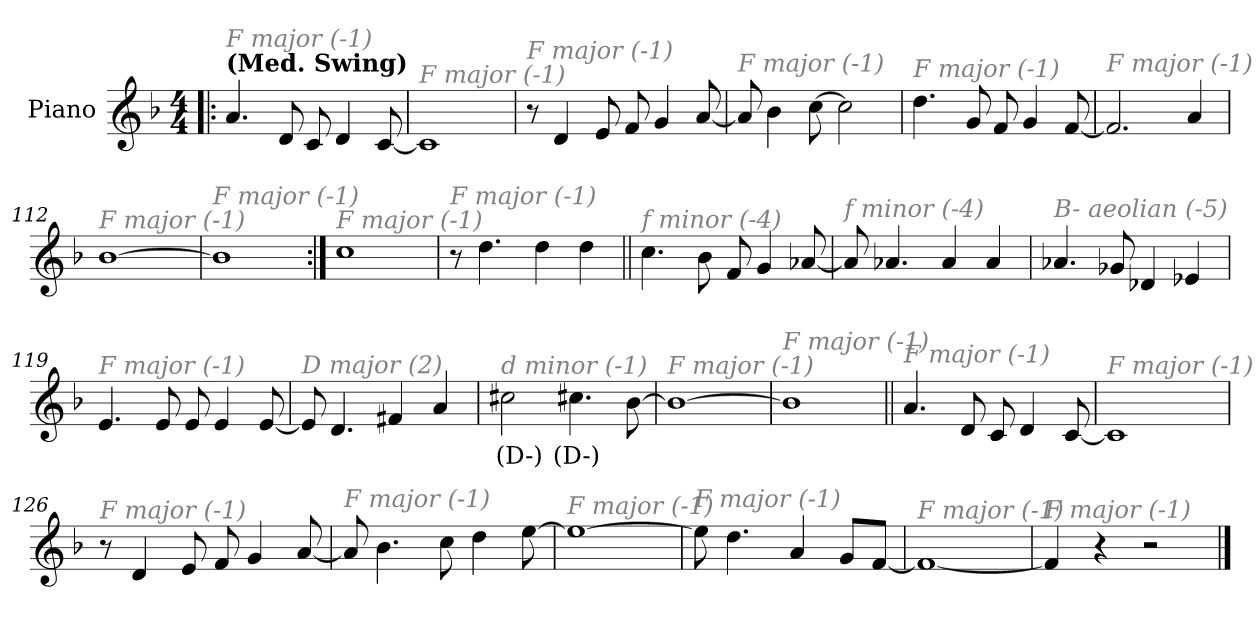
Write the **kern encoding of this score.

**kern	**text
*part1	*part1
*staff1	*staff1
*I"Piano	*
*I'Pno.	*
*clefG2	*
*k[b-]	*
*M4/4	*
*MM120	*
=1!|:	=1!|:
!LO:TX:a:B:t=(Med. Swing)	!
!LO:TX:i:color=#808080:t=F major (-1)	!
4.a/	.
8d/	.
8c/	.
4d/	.
[8c/	.
=107	=107
!LO:TX:i:color=#808080:t=F major (-1)	!
1c]	.
=108	=108
!LO:TX:i:color=#808080:t=F major (-1)	!
8r	.
4d/	.
8e/	.
8f/	.
4g/	.
[8a/	.
!!LO:LB:g=z
=109	=109
!LO:TX:i:color=#808080:t=F major (-1)	!
8a/]	.
4b-\	.
[8cc\	.
2cc\]	.
=110	=110
!LO:TX:i:color=#808080:t=F major (-1)	!
4.dd\	.
8g/	.
8f/	.
4g/	.
[8f/	.
=111	=111
!LO:TX:i:color=#808080:t=F major (-1)	!
2.f/]	.
4a/	.
!!LO:LB:g=z
=112	=112
!LO:TX:i:color=#808080:t=F major (-1)	!
[1b-	.
=113	=113
!LO:TX:i:color=#808080:t=F major (-1)	!
1b-]	.
=114:|!	=114:|!
!LO:TX:i:color=#808080:t=F major (-1)	!
1cc	.
=115	=115
!LO:TX:i:color=#808080:t=F major (-1)	!
8r	.
4.dd\	.
4dd\	.
4dd\	.
!!LO:LB:g=z
=116||	=116||
!LO:TX:i:color=#808080:t=f minor (-4)	!
4.cc\	.
8b-\	.
8f/	.
4g/	.
[8a-X/	.
=117	=117
!LO:TX:i:color=#808080:t=f minor (-4)	!
8a-/]	.
4.a-X/	.
4a-/	.
4a-/	.
=118	=118
!LO:TX:i:color=#808080:t=B- aeolian (-5)	!
4.a-X/	.
8g-X/	.
4d-X/	.
4e-X/	.
=119	=119
!LO:TX:i:color=#808080:t=F major (-1)	!
4.e/	.
8e/	.
8e/	.
4e/	.
[8e/	.
!!LO:LB:g=z
=120	=120
!LO:TX:i:color=#808080:t=D major (2)	!
8e/]	.
4.d/	.
4f#X/	.
4a/	.
=121	=121
!LO:TX:i:color=#808080:t=d minor (-1)	!
2cc#Xi\	(D-)
4.cc#Xi\	(D-)
[8b-\	.
=122	=122
!LO:TX:i:color=#808080:t=F major (-1)	!
1b-_	.
=123	=123
!LO:TX:i:color=#808080:t=F major (-1)	!
1b-]	.
!!LO:LB:g=z
=124||	=124||
!LO:TX:i:color=#808080:t=F major (-1)	!
4.a/	.
8d/	.
8c/	.
4d/	.
[8c/	.
=125	=125
!LO:TX:i:color=#808080:t=F major (-1)	!
1c]	.
=126	=126
!LO:TX:i:color=#808080:t=F major (-1)	!
8r	.
4d/	.
8e/	.
8f/	.
4g/	.
[8a/	.
=127	=127
!LO:TX:i:color=#808080:t=F major (-1)	!
8a/]	.
4.b-\	.
8cc\	.
4dd\	.
[8ee\	.
!!LO:LB:g=z
=128	=128
!LO:TX:i:color=#808080:t=F major (-1)	!
1ee_	.
=129	=129
!LO:TX:i:color=#808080:t=F major (-1)	!
8ee\]	.
4.dd\	.
4a/	.
8g/L	.
[8f/J	.
=130	=130
!LO:TX:i:color=#808080:t=F major (-1)	!
1f_	.
=131	=131
!LO:TX:i:color=#808080:t=F major (-1)	!
4f/]	.
4r	.
2r	.
==	==
*-	*-
